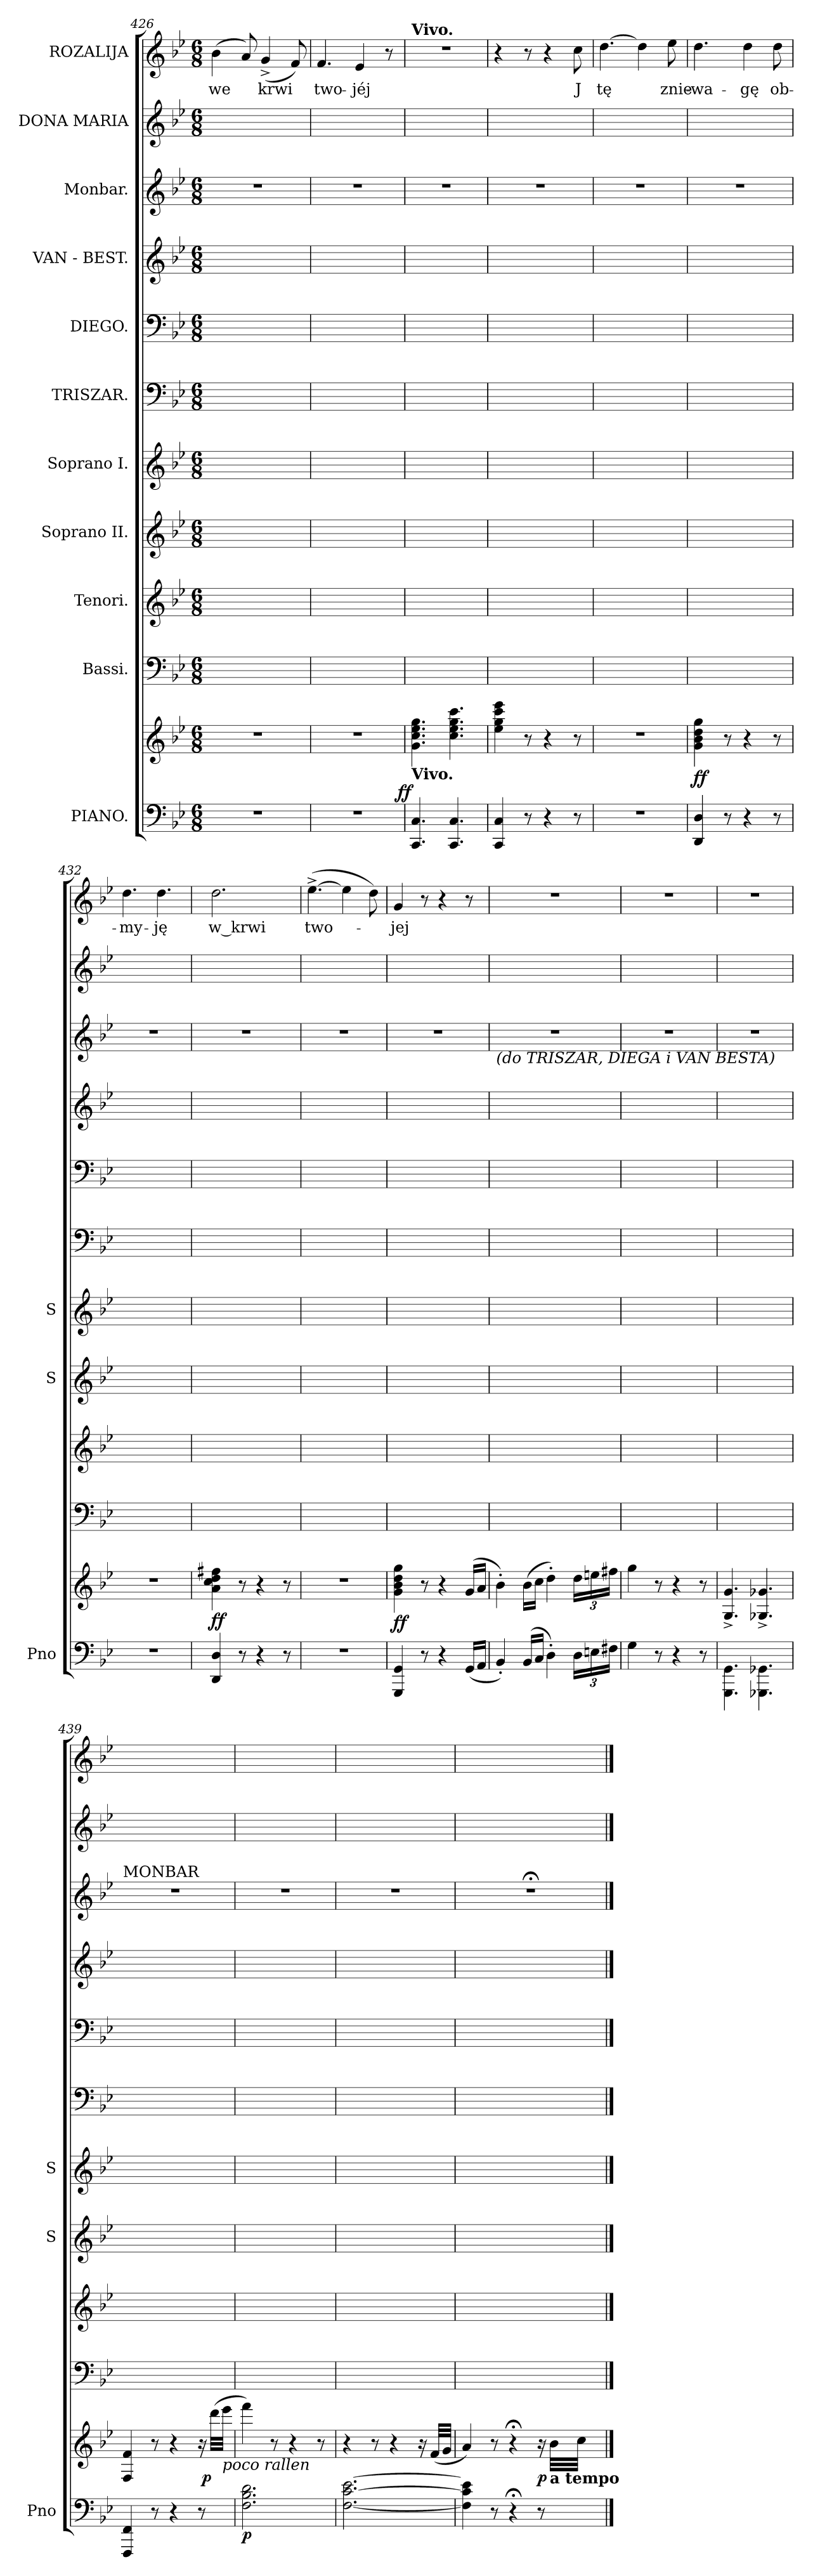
**kern	**kern	**dynam	**kern	**kern	**kern	**kern	**kern	**kern	**kern	**kern	**kern	**kern	**text
*part11	*part11	*part11	*part10	*part9	*part8	*part7	*part6	*part5	*part4	*part3	*part2	*part1	*part1
*staff12	*staff11	*staff11/12	*staff10	*staff9	*staff8	*staff7	*staff6	*staff5	*staff4	*staff3	*staff2	*staff1	*staff1
*I"PIANO.	*	*	*I"Bassi.	*I"Tenori.	*I"Soprano II.	*I"Soprano I.	*I"TRISZAR.	*I"DIEGO.	*I"VAN - BEST.	*I"Monbar.	*I"DONA MARIA	*I"ROZALIJA	*
*I'Pno	*	*	*	*	*I'S	*I'S	*	*	*	*	*	*	*
*clefF4	*clefG2	*	*clefF4	*clefG2	*clefG2	*clefG2	*clefF4	*clefF4	*clefG2	*clefG2	*clefG2	*clefG2	*
*	*	*	*	*ITrd8c12	*	*	*	*	*ITrd8c12	*ITrd8c12	*	*	*
*k[b-e-]	*k[b-e-]	*	*k[b-e-]	*k[b-e-]	*k[b-e-]	*k[b-e-]	*k[b-e-]	*k[b-e-]	*k[b-e-]	*k[b-e-]	*k[b-e-]	*k[b-e-]	*
*B-:	*B-:	*	*B-:	*B-:	*B-:	*B-:	*B-:	*B-:	*B-:	*B-:	*B-:	*B-:	*
*M6/8	*M6/8	*	*M6/8	*M6/8	*M6/8	*M6/8	*M6/8	*M6/8	*M6/8	*M6/8	*M6/8	*M6/8	*
=426	=426	=426	=426	=426	=426	=426	=426	=426	=426	=426	=426	=426	=426
2.r	2.r	.	2.ryy	2.ryy	2.ryy	2.ryy	2.ryy	2.ryy	2.ryy	2.r	2.ryy	(4b-\	we
.	.	.	.	.	.	.	.	.	.	.	.	8a/)	.
.	.	.	.	.	.	.	.	.	.	.	.	(4g^>/	krwi
.	.	.	.	.	.	.	.	.	.	.	.	8f/)	.
=427	=427	=427	=427	=427	=427	=427	=427	=427	=427	=427	=427	=427	=427
2.r	2.r	.	2.ryy	2.ryy	2.ryy	2.ryy	2.ryy	2.ryy	2.ryy	2.r	2.ryy	4.f/	two-
.	.	.	.	.	.	.	.	.	.	.	.	4e-/	-jéj
.	.	.	.	.	.	.	.	.	.	.	.	8r	.
=428	=428	=428	=428	=428	=428	=428	=428	=428	=428	=428	=428	=428	=428
!	!	!	!	!	!	!	!	!	!	!	!	!LO:TX:a:B:t=Vivo.	!
!	!LO:TX:b:B:t=Vivo.	!	!	!	!	!	!	!	!	!	!	!	!
!	!	!LO:DY:rj	!	!	!	!	!	!	!	!	!	!	!
4.CC/ 4.C/	4.g\ 4.cc\ 4.ee-\ 4.gg\	ff	2.ryy	2.ryy	2.ryy	2.ryy	2.ryy	2.ryy	2.ryy	2.r	2.ryy	2.r	.
4.CC/ 4.C/	4.cc\ 4.ee-\ 4.gg\ 4.ccc\	.	.	.	.	.	.	.	.	.	.	.	.
=429	=429	=429	=429	=429	=429	=429	=429	=429	=429	=429	=429	=429	=429
4CC/ 4C/	4ee-\ 4gg\ 4ccc\ 4eee-\	.	2.ryy	2.ryy	2.ryy	2.ryy	2.ryy	2.ryy	2.ryy	2.r	2.ryy	4r	.
8r	8r	.	.	.	.	.	.	.	.	.	.	8r	.
4r	4r	.	.	.	.	.	.	.	.	.	.	4r	.
8r	8r	.	.	.	.	.	.	.	.	.	.	8cc\	J
=430	=430	=430	=430	=430	=430	=430	=430	=430	=430	=430	=430	=430	=430
2.r	2.r	.	2.ryy	2.ryy	2.ryy	2.ryy	2.ryy	2.ryy	2.ryy	2.r	2.ryy	[4.dd\	tę
.	.	.	.	.	.	.	.	.	.	.	.	4dd\]	.
.	.	.	.	.	.	.	.	.	.	.	.	8ee-\	znie-
=431	=431	=431	=431	=431	=431	=431	=431	=431	=431	=431	=431	=431	=431
4DD/ 4D/	4g\ 4b-\ 4dd\ 4gg\	ff	2.ryy	2.ryy	2.ryy	2.ryy	2.ryy	2.ryy	2.ryy	2.r	2.ryy	4.dd\	-wa-
8r	8r	.	.	.	.	.	.	.	.	.	.	.	.
4r	4r	.	.	.	.	.	.	.	.	.	.	4dd\	-gę
8r	8r	.	.	.	.	.	.	.	.	.	.	8dd\	ob-
=432	=432	=432	=432	=432	=432	=432	=432	=432	=432	=432	=432	=432	=432
2.r	2.r	.	2.ryy	2.ryy	2.ryy	2.ryy	2.ryy	2.ryy	2.ryy	2.r	2.ryy	4.dd\	-my-
.	.	.	.	.	.	.	.	.	.	.	.	4.dd\	-ję
=433	=433	=433	=433	=433	=433	=433	=433	=433	=433	=433	=433	=433	=433
4DD/ 4D/	4a\ 4cc\ 4dd\ 4ff#X\	ff	2.ryy	2.ryy	2.ryy	2.ryy	2.ryy	2.ryy	2.ryy	2.r	2.ryy	2.dd\	w_krwi
8r	8r	.	.	.	.	.	.	.	.	.	.	.	.
4r	4r	.	.	.	.	.	.	.	.	.	.	.	.
8r	8r	.	.	.	.	.	.	.	.	.	.	.	.
=434	=434	=434	=434	=434	=434	=434	=434	=434	=434	=434	=434	=434	=434
2.r	2.r	.	2.ryy	2.ryy	2.ryy	2.ryy	2.ryy	2.ryy	2.ryy	2.r	2.ryy	([4.ee-^\	two-
.	.	.	.	.	.	.	.	.	.	.	.	4ee-\]	.
.	.	.	.	.	.	.	.	.	.	.	.	8dd\)	.
=435	=435	=435	=435	=435	=435	=435	=435	=435	=435	=435	=435	=435	=435
4GGG/ 4GG/	4g\ 4b-\ 4dd\ 4gg\	ff	2.ryy	2.ryy	2.ryy	2.ryy	2.ryy	2.ryy	2.ryy	2.r	2.ryy	4g/	-jej
8r	8r	.	.	.	.	.	.	.	.	.	.	8r	.
4r	4r	.	.	.	.	.	.	.	.	.	.	4r	.
(16GG/LL	(<16g/LL	.	.	.	.	.	.	.	.	.	.	8r	.
16AA/JJ	16a/JJ	.	.	.	.	.	.	.	.	.	.	.	.
=436	=436	=436	=436	=436	=436	=436	=436	=436	=436	=436	=436	=436	=436
!	!	!	!	!	!	!	!	!	!	!LO:TX:b:i:t=(do  TRISZAR, DIEGA i VAN BESTA)	!	!	!
4BB-'/)	4b-'\)	.	2.ryy	2.ryy	2.ryy	2.ryy	2.ryy	2.ryy	2.ryy	2.r	2.ryy	2.r	.
(<16BB-/LL	(16b-\LL	.	.	.	.	.	.	.	.	.	.	.	.
16C/JJ	16cc\JJ	.	.	.	.	.	.	.	.	.	.	.	.
4D'\)	4dd'\)	.	.	.	.	.	.	.	.	.	.	.	.
24D\LL	24dd\LL	.	.	.	.	.	.	.	.	.	.	.	.
24En\	24een\	.	.	.	.	.	.	.	.	.	.	.	.
24F#X\JJ	24ff#X\JJ	.	.	.	.	.	.	.	.	.	.	.	.
=437	=437	=437	=437	=437	=437	=437	=437	=437	=437	=437	=437	=437	=437
4G\	4gg\	.	2.ryy	2.ryy	2.ryy	2.ryy	2.ryy	2.ryy	2.ryy	2.r	2.ryy	2.r	.
8r	8r	.	.	.	.	.	.	.	.	.	.	.	.
4r	4r	.	.	.	.	.	.	.	.	.	.	.	.
8r	8r	.	.	.	.	.	.	.	.	.	.	.	.
=438	=438	=438	=438	=438	=438	=438	=438	=438	=438	=438	=438	=438	=438
4.GGG\ 4.GG\	4.G^>/ 4.g^>/	.	2.ryy	2.ryy	2.ryy	2.ryy	2.ryy	2.ryy	2.ryy	2.r	2.ryy	2.r	.
4.GGG-X\ 4.GG-X\	4.G-X^>/ 4.g-X^>/	.	.	.	.	.	.	.	.	.	.	.	.
=439	=439	=439	=439	=439	=439	=439	=439	=439	=439	=439	=439	=439	=439
!	!	!	!	!	!	!	!	!	!	!LO:TX:a:t=MONBAR	!	!	!
4FFF/ 4FF/	4F/ 4f/	.	2.ryy	2.ryy	2.ryy	2.ryy	2.ryy	2.ryy	2.ryy	2.r	2.ryy	2.ryy	.
8r	8r	.	.	.	.	.	.	.	.	.	.	.	.
4r	4r	.	.	.	.	.	.	.	.	.	.	.	.
8r	16r	.	.	.	.	.	.	.	.	.	.	.	.
!	!	!LO:DY:rj	!	!	!	!	!	!	!	!	!	!	!
.	(32ddd\LLL	p	.	.	.	.	.	.	.	.	.	.	.
!	!LO:TX:b:i:t=poco rallen	!	!	!	!	!	!	!	!	!	!	!	!
.	32eee-\JJJ	.	.	.	.	.	.	.	.	.	.	.	.
=440	=440	=440	=440	=440	=440	=440	=440	=440	=440	=440	=440	=440	=440
!	!	!LO:DY:b=2	!	!	!	!	!	!	!	!	!	!	!
2.F\ 2.B-\ 2.d\	4fff\)	p	2.ryy	2.ryy	2.ryy	2.ryy	2.ryy	2.ryy	2.ryy	2.r	2.ryy	2.ryy	.
.	8r	.	.	.	.	.	.	.	.	.	.	.	.
.	4r	.	.	.	.	.	.	.	.	.	.	.	.
.	8r	.	.	.	.	.	.	.	.	.	.	.	.
=441	=441	=441	=441	=441	=441	=441	=441	=441	=441	=441	=441	=441	=441
[2.F\ [2.c\ [2.e-\	4r	.	2.ryy	2.ryy	2.ryy	2.ryy	2.ryy	2.ryy	2.ryy	2.r	2.ryy	2.ryy	.
.	8r	.	.	.	.	.	.	.	.	.	.	.	.
.	4r	.	.	.	.	.	.	.	.	.	.	.	.
.	16r	.	.	.	.	.	.	.	.	.	.	.	.
.	(32f/LLL	.	.	.	.	.	.	.	.	.	.	.	.
.	32g/JJJ	.	.	.	.	.	.	.	.	.	.	.	.
=442	=442	=442	=442	=442	=442	=442	=442	=442	=442	=442	=442	=442	=442
4F]\ 4c]\ 4e-]\	4a/)	.	2.ryy	2.ryy	2.ryy	2.ryy	2.ryy	2.ryy	2.ryy	2.r;<	2.ryy	2.ryy	.
8r	8r	.	.	.	.	.	.	.	.	.	.	.	.
4r;<	4r;<	.	.	.	.	.	.	.	.	.	.	.	.
8r	16r	p	.	.	.	.	.	.	.	.	.	.	.
!	!LO:TX:b:B:t=a tempo	!	!	!	!	!	!	!	!	!	!	!	!
.	32b-\LLL	.	.	.	.	.	.	.	.	.	.	.	.
.	32cc\JJJ	.	.	.	.	.	.	.	.	.	.	.	.
==	==	==	==	==	==	==	==	==	==	==	==	==	==
*-	*-	*-	*-	*-	*-	*-	*-	*-	*-	*-	*-	*-	*-
